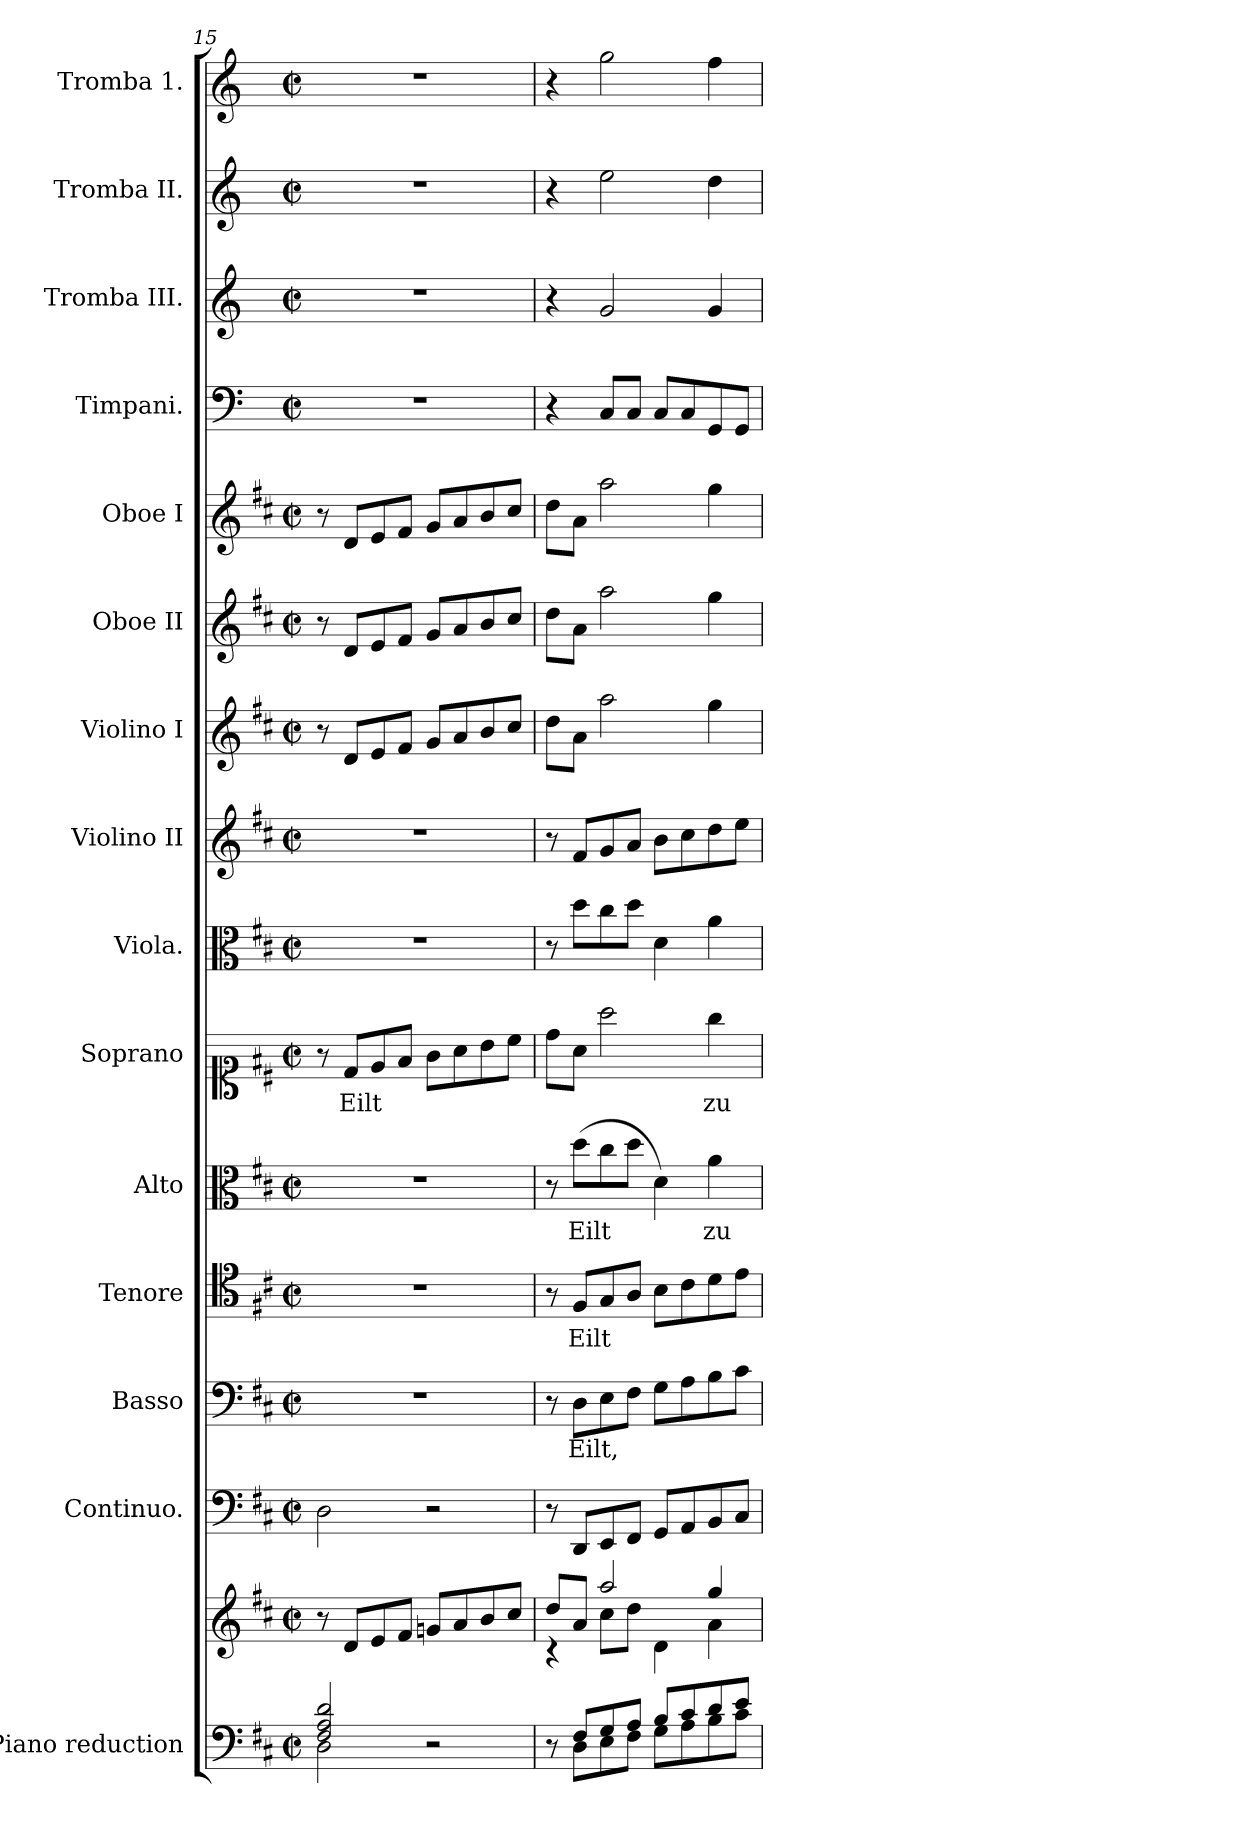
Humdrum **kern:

**kern	**kern	**kern	**kern	**text	**kern	**text	**kern	**text	**kern	**text	**kern	**kern	**kern	**kern	**kern	**kern	**kern	**kern	**kern
*part15	*part15	*part14	*part13	*part13	*part12	*part12	*part11	*part11	*part10	*part10	*part9	*part8	*part7	*part6	*part5	*part4	*part3	*part2	*part1
*staff16	*staff15	*staff14	*staff13	*staff13	*staff12	*staff12	*staff11	*staff11	*staff10	*staff10	*staff9	*staff8	*staff7	*staff6	*staff5	*staff4	*staff3	*staff2	*staff1
*I"Piano reduction	*	*I"Continuo.	*I"Basso	*	*I"Tenore	*	*I"Alto	*	*I"Soprano	*	*I"Viola.	*I"Violino II	*I"Violino I	*I"Oboe II	*I"Oboe I	*I"Timpani.	*I"Tromba III.	*I"Tromba II.	*I"Tromba 1.
*I'Pno	*	*	*	*	*	*	*	*	*	*	*I'Vla	*	*I'Vln	*I'Ob	*I'Ob	*I'Timp	*	*	*
*clefF4	*clefG2	*clefF4	*clefF4	*	*clefC4	*	*clefC3	*	*clefC1	*	*clefC3	*clefG2	*clefG2	*clefG2	*clefG2	*clefF4	*clefG2	*clefG2	*clefG2
*	*	*	*	*	*	*	*	*	*	*	*	*	*	*	*	*ITrd-1c-2	*ITrd-1c-2	*ITrd-1c-2	*ITrd-1c-2
*k[f#c#]	*k[f#c#]	*k[f#c#]	*k[f#c#]	*	*k[f#c#]	*	*k[f#c#]	*	*k[f#c#]	*	*k[f#c#]	*k[f#c#]	*k[f#c#]	*k[f#c#]	*k[f#c#]	*k[f#c#]	*k[f#c#]	*k[f#c#]	*k[f#c#]
*M2/2	*M2/2	*M2/2	*M2/2	*	*M2/2	*	*M2/2	*	*M2/2	*	*M2/2	*M2/2	*M2/2	*M2/2	*M2/2	*M2/2	*M2/2	*M2/2	*M2/2
*met(c|)	*met(c|)	*met(c|)	*met(c|)	*	*met(c|)	*	*met(c|)	*	*met(c|)	*	*met(c|)	*met(c|)	*met(c|)	*met(c|)	*met(c|)	*met(c|)	*met(c|)	*met(c|)	*met(c|)
=15	=15	=15	=15	=15	=15	=15	=15	=15	=15	=15	=15	=15	=15	=15	=15	=15	=15	=15	=15
*^	*	*	*	*	*	*	*	*	*	*	*	*	*	*	*	*	*	*	*
2F#/ 2A/ 2d/	2D\	8r	2D\	1r	.	1r	.	1r	.	8r	.	1r	1r	8r	8r	8r	1r	1r	1r	1r
!	!	!	!	!	!	!	!	!	!	!	!LO:LY:b	!	!	!	!	!	!	!	!	!
.	.	8d/L	.	.	.	.	.	.	.	8d/L	Eilt	.	.	8d/L	8d/L	8d/L	.	.	.	.
.	.	8e/	.	.	.	.	.	.	.	8e/	.	.	.	8e/	8e/	8e/	.	.	.	.
.	.	8f#/J	.	.	.	.	.	.	.	8f#/J	.	.	.	8f#/J	8f#/J	8f#/J	.	.	.	.
2r	2ryy	8gn/L	2r	.	.	.	.	.	.	8g\L	.	.	.	8g/L	8g/L	8g/L	.	.	.	.
.	.	8a/	.	.	.	.	.	.	.	8a\	.	.	.	8a/	8a/	8a/	.	.	.	.
.	.	8b/	.	.	.	.	.	.	.	8b\	.	.	.	8b/	8b/	8b/	.	.	.	.
.	.	8cc#/J	.	.	.	.	.	.	.	8cc#\J	.	.	.	8cc#/J	8cc#/J	8cc#/J	.	.	.	.
=16	=16	=16	=16	=16	=16	=16	=16	=16	=16	=16	=16	=16	=16	=16	=16	=16	=16	=16	=16	=16
*	*	*^	*	*	*	*	*	*	*	*	*	*	*	*	*	*	*	*	*	*
8r	8ryy	8dd/L	4r	8r	8r	.	8r	.	8r	.	8dd\L	.	8r	8r	8dd\L	8dd\L	8dd\L	4r	4r	4r	4r
!	!	!	!	!	!	!LO:LY:b	!	!LO:LY:b	!	!LO:LY:b	!	!	!	!	!	!	!	!	!	!	!
8F#/L	8D\L	8a/J	.	8DD/L	8D\L	Eilt,	8F#/L	Eilt	(8dd\L	Eilt	8a\J	.	8dd\L	8f#/L	8a\J	8a\J	8a\J	.	.	.	.
8G/	8E\	2aa/	8cc#\L	8EE/	8E\	.	8G/	.	8cc#\	.	2aa\	.	8cc#\	8g/	2aa\	2aa\	2aa\	8D/L	2a/	2ff#\	2aa\
8A/J	8F#\J	.	8dd\J	8FF#/J	8F#\J	.	8A/J	.	8dd\J	.	.	.	8dd\J	8a/J	.	.	.	8D/J	.	.	.
8B/L	8G\L	.	4d\	8GG/L	8G\L	.	8B\L	.	4d\)	.	.	.	4d\	8b\L	.	.	.	8D/L	.	.	.
8c#/	8A\	.	.	8AA/	8A\	.	8c#\	.	.	.	.	.	.	8cc#\	.	.	.	8D/	.	.	.
!	!	!	!	!	!	!	!	!	!	!LO:LY:b	!	!LO:LY:b	!	!	!	!	!	!	!	!	!
8d/	8B\	4gg/	4a\	8BB/	8B\	.	8d\	.	4a\	zu	4gg\	zu	4a\	8dd\	4gg\	4gg\	4gg\	8AA/	4a/	4ee\	4gg\
8e/J	8c#\J	.	.	8C#/J	8c#\J	.	8e\J	.	.	.	.	.	.	8ee\J	.	.	.	8AA/J	.	.	.
*v	*v	*	*	*	*	*	*	*	*	*	*	*	*	*	*	*	*	*	*	*	*
*	*v	*v	*	*	*	*	*	*	*	*	*	*	*	*	*	*	*	*	*	*
=	=	=	=	=	=	=	=	=	=	=	=	=	=	=	=	=	=	=	=
*-	*-	*-	*-	*-	*-	*-	*-	*-	*-	*-	*-	*-	*-	*-	*-	*-	*-	*-	*-
